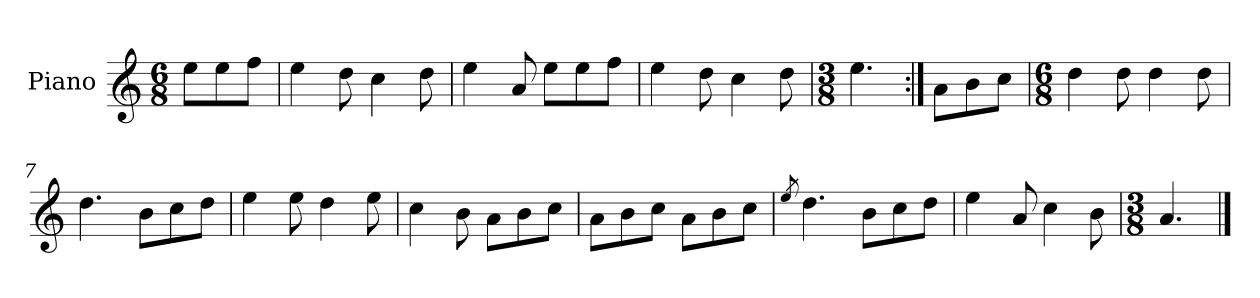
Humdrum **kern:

**kern
*part1
*staff1
*I"Piano
*I'Pno.
*clefG2
*k[]
*M6/8
=
8ee\L
8ee\
8ff\J
=1
4ee\
8dd\
4cc\
8dd\
=2
4ee\
8a/
8ee\L
8ee\
8ff\J
=3
4ee\
8dd\
4cc\
8dd\
=4
*M3/8
4.ee\
=5:|!
8a\L
8b\
8cc\J
=6
*M6/8
4dd\
8dd\
4dd\
8dd\
=7
4.dd\
8b\L
8cc\
8dd\J
=8
4ee\
8ee\
4dd\
8ee\
!!LO:LB:g=z
=9
4cc\
8b\
8a\L
8b\
8cc\J
=10
8a\L
8b\
8cc\J
8a\L
8b\
8cc\J
=11
8qee/
4.dd\
8b\L
8cc\
8dd\J
=12
4ee\
8a/
4cc\
8b\
=13
*M3/8
4.a/
==
*-
